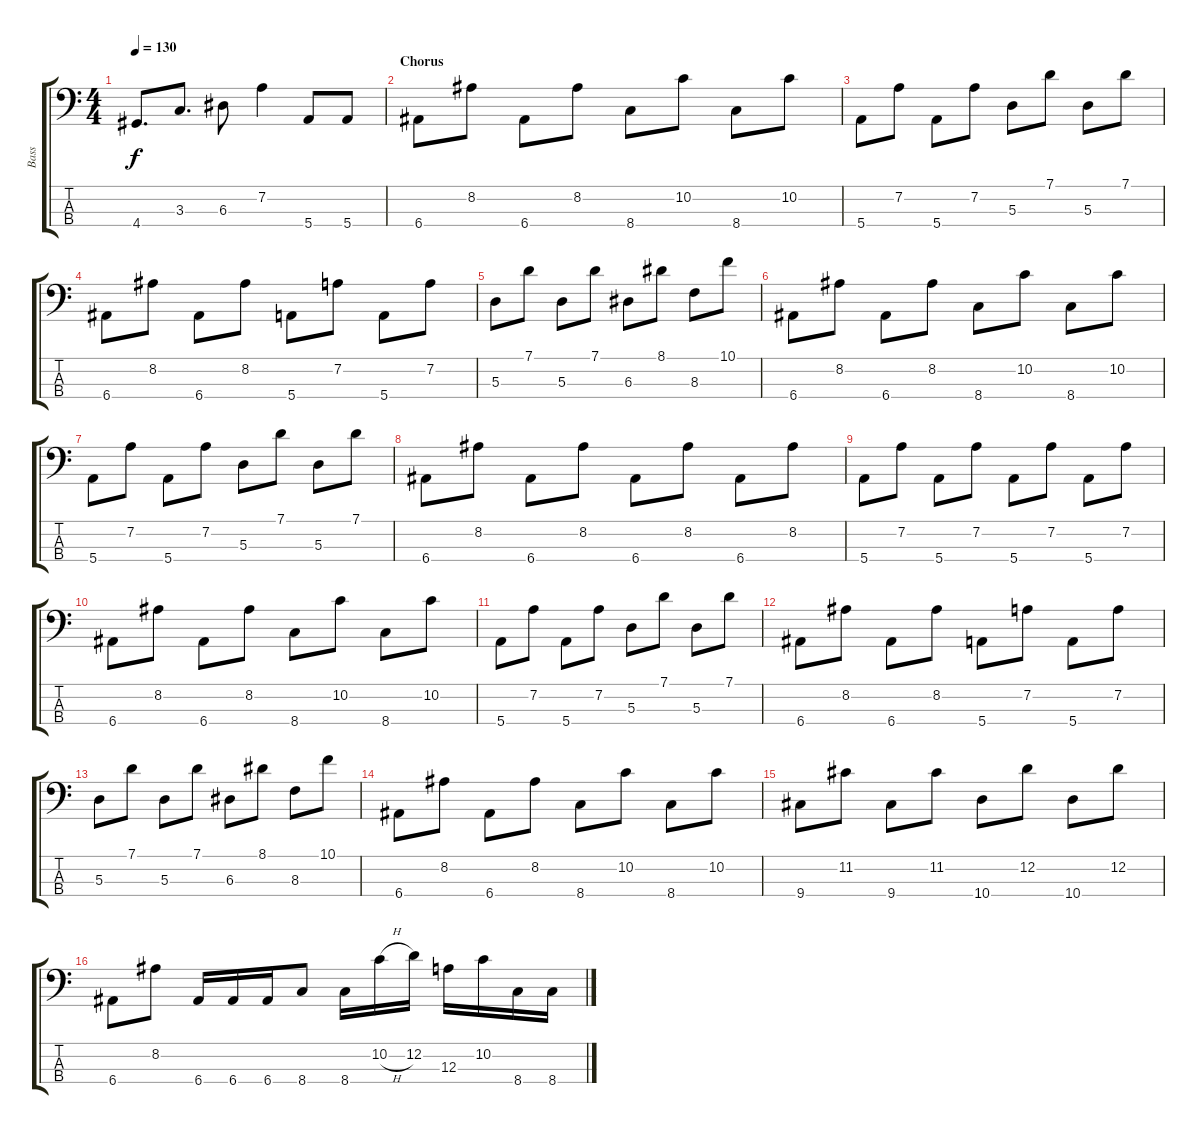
\track ("Bass" "Bass") {instrument electricbassfinger}
\staff {score tabs}
\tuning (G2 D2 A1 E1) {hide}
\ts (4 4)
\tempo 130
\clef f4
\ks c
4.4.8{d dy f} 3.3.8{d} 6.3.8 7.2.4 5.4.8 5.4.8 |
\section ("" "Chorus")
6.4.8 8.2.8 6.4.8 8.2.8 8.4.8 10.2.8 8.4.8 10.2.8 |
5.4.8 7.2.8 5.4.8 7.2.8 5.3.8 7.1.8 5.3.8 7.1.8 |
6.4.8 8.2.8 6.4.8 8.2.8 5.4.8 7.2.8 5.4.8 7.2.8 |
5.3.8 7.1.8 5.3.8 7.1.8 6.3.8 8.1.8 8.3.8 10.1.8 |
6.4.8 8.2.8 6.4.8 8.2.8 8.4.8 10.2.8 8.4.8 10.2.8 |
5.4.8 7.2.8 5.4.8 7.2.8 5.3.8 7.1.8 5.3.8 7.1.8 |
6.4.8 8.2.8 6.4.8 8.2.8 6.4.8 8.2.8 6.4.8 8.2.8 |
5.4.8 7.2.8 5.4.8 7.2.8 5.4.8 7.2.8 5.4.8 7.2.8 |
6.4.8 8.2.8 6.4.8 8.2.8 8.4.8 10.2.8 8.4.8 10.2.8 |
5.4.8 7.2.8 5.4.8 7.2.8 5.3.8 7.1.8 5.3.8 7.1.8 |
6.4.8 8.2.8 6.4.8 8.2.8 5.4.8 7.2.8 5.4.8 7.2.8 |
5.3.8 7.1.8 5.3.8 7.1.8 6.3.8 8.1.8 8.3.8 10.1.8 |
6.4.8 8.2.8 6.4.8 8.2.8 8.4.8 10.2.8 8.4.8 10.2.8 |
9.4.8 11.2.8 9.4.8 11.2.8 10.4.8 12.2.8 10.4.8 12.2.8 |
6.4.8 8.2.8 6.4.16 6.4.16 6.4.16 8.4.8 8.4.16 10.2{h}.16 12.2.16 12.3.16 10.2.16 8.4.16 8.4.16
